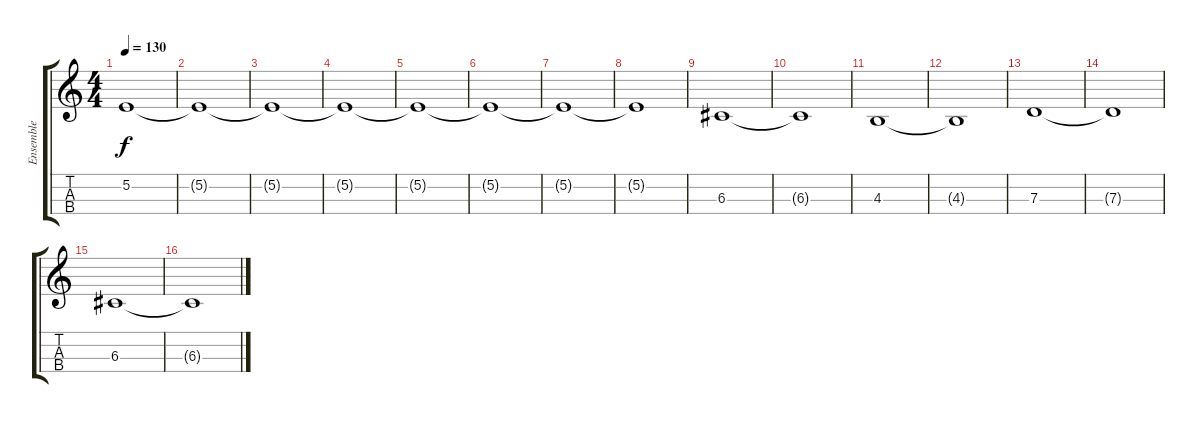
\track ("Ensemble" "Ensemble") {instrument stringensemble2}
\staff {score tabs}
\tuning (E4 B3 G3 D3) {hide}
\ts (4 4)
\tempo 130
\clef g2
\ks c
5.2{t}.1{dy f} |
5.2{t}.1 |
5.2{t}.1 |
5.2{t}.1 |
5.2{t}.1 |
5.2{t}.1 |
5.2{t}.1 |
5.2{t}.1 |
6.3.1 |
6.3{t}.1 |
4.3.1 |
4.3{t}.1 |
7.3.1 |
7.3{t}.1 |
6.3.1 |
6.3{t}.1
